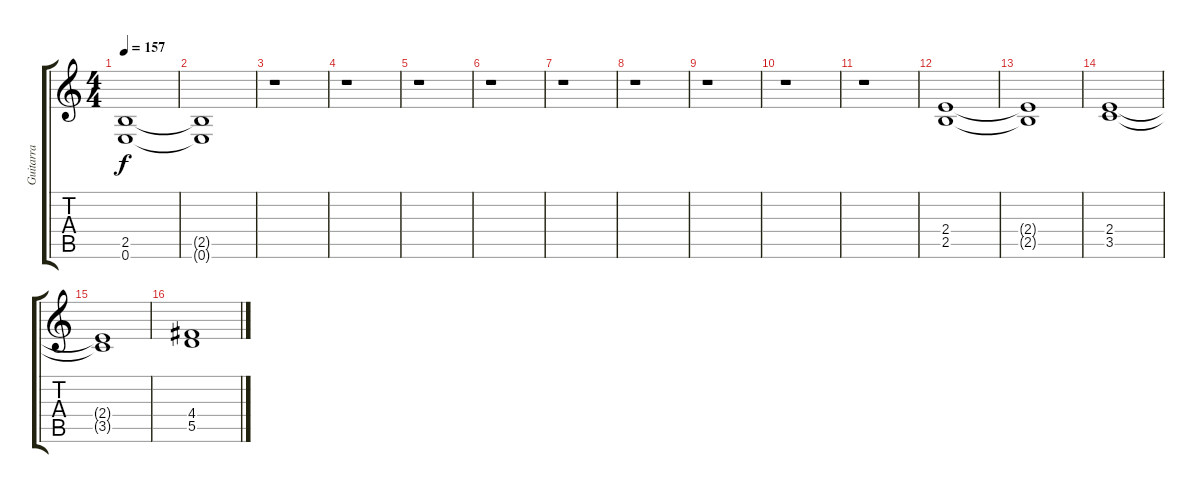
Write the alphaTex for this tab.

\track ("Guitarra" "Guitarra") {instrument distortionguitar}
\staff {score tabs}
\tuning (E4 B3 G3 D3 A2 E2) {hide}
\ts (4 4)
\tempo 157
\clef g2
\ks c
(2.5{t} 0.6{t}).1{dy f} |
(2.5{t} 0.6{t}).1 |
r.1 |
r.1 |
r.1 |
r.1 |
r.1 |
r.1 |
r.1 |
r.1 |
r.1{volume 16} |
(2.4 2.5).1 |
(2.4{t} 2.5{t}).1 |
(2.4 3.5).1 |
(2.4{t} 3.5{t}).1 |
(4.4 5.5).1
